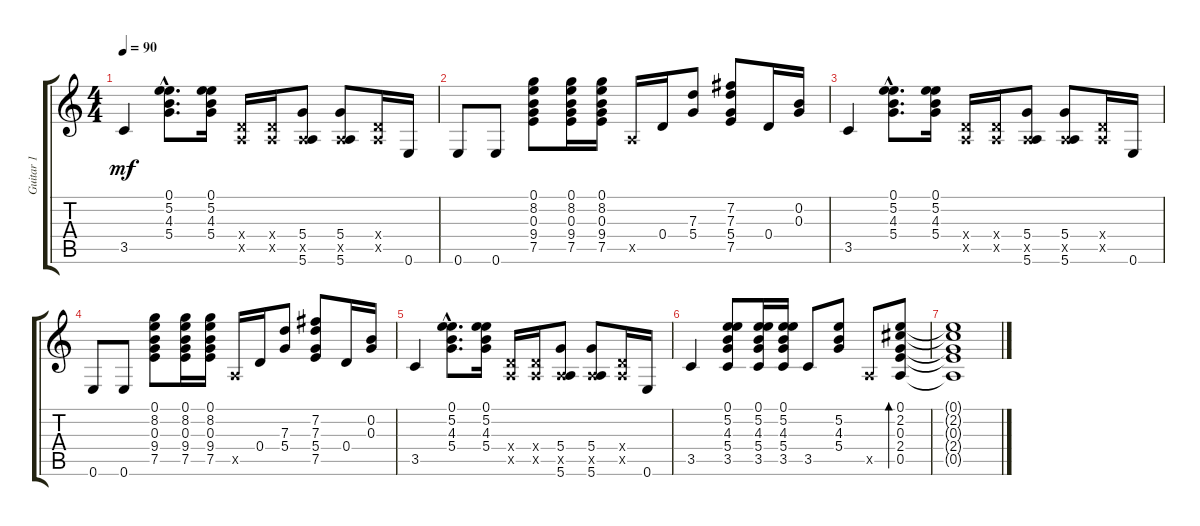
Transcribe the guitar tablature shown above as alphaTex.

\track ("Guitar 1" "Guitar 1") {instrument acousticguitarsteel}
\staff {score tabs}
\tuning (E4 B3 G3 D3 A2 E2) {hide}
\ts (4 4)
\tempo 90
\clef g2
\ks c
3.5.4{dy mf} (0.1{hac} 5.2{hac} 4.3{hac} 5.4{hac}).8{d} (0.1 5.2 4.3 5.4).16 (0.4{x} 0.5{x}).16 (0.4{x} 0.5{x}).16 (5.4 0.5{x} 5.6).8 (5.4 0.5{x} 5.6).8 (0.4{x} 0.5{x}).16 0.6.16 |
0.6.8 0.6.8 (0.1 8.2 0.3 9.4 7.5).8 (0.1 8.2 0.3 9.4 7.5).16 (0.1 8.2 0.3 9.4 7.5).16 0.5{x}.16 0.4.16 (7.3 5.4).8 (7.2 7.3 5.4 7.5).8 0.4.16 (0.2 0.3).16 |
3.5.4 (0.1{hac} 5.2{hac} 4.3{hac} 5.4{hac}).8{d} (0.1 5.2 4.3 5.4).16 (0.4{x} 0.5{x}).16 (0.4{x} 0.5{x}).16 (5.4 0.5{x} 5.6).8 (5.4 0.5{x} 5.6).8 (0.4{x} 0.5{x}).16 0.6.16 |
0.6.8 0.6.8 (0.1 8.2 0.3 9.4 7.5).8 (0.1 8.2 0.3 9.4 7.5).16 (0.1 8.2 0.3 9.4 7.5).16 0.5{x}.16 0.4.16 (7.3 5.4).8 (7.2 7.3 5.4 7.5).8 0.4.16 (0.2 0.3).16 |
3.5.4 (0.1{hac} 5.2{hac} 4.3{hac} 5.4{hac}).8{d} (0.1 5.2 4.3 5.4).16 (0.4{x} 0.5{x}).16 (0.4{x} 0.5{x}).16 (5.4 0.5{x} 5.6).8 (5.4 0.5{x} 5.6).8 (0.4{x} 0.5{x}).16 0.6.16 |
3.5.4 (0.1 5.2 4.3 5.4 3.5).8 (0.1 5.2 4.3 5.4 3.5).16 (0.1 5.2 4.3 5.4 3.5).16 3.5.8 (5.2 4.3 5.4).8 0.5{x}.8 (0.1 2.2 0.3 2.4 0.5).8{bd 480} |
(0.1{t} 2.2{t} 0.3{t} 2.4{t} 0.5{t}).1
